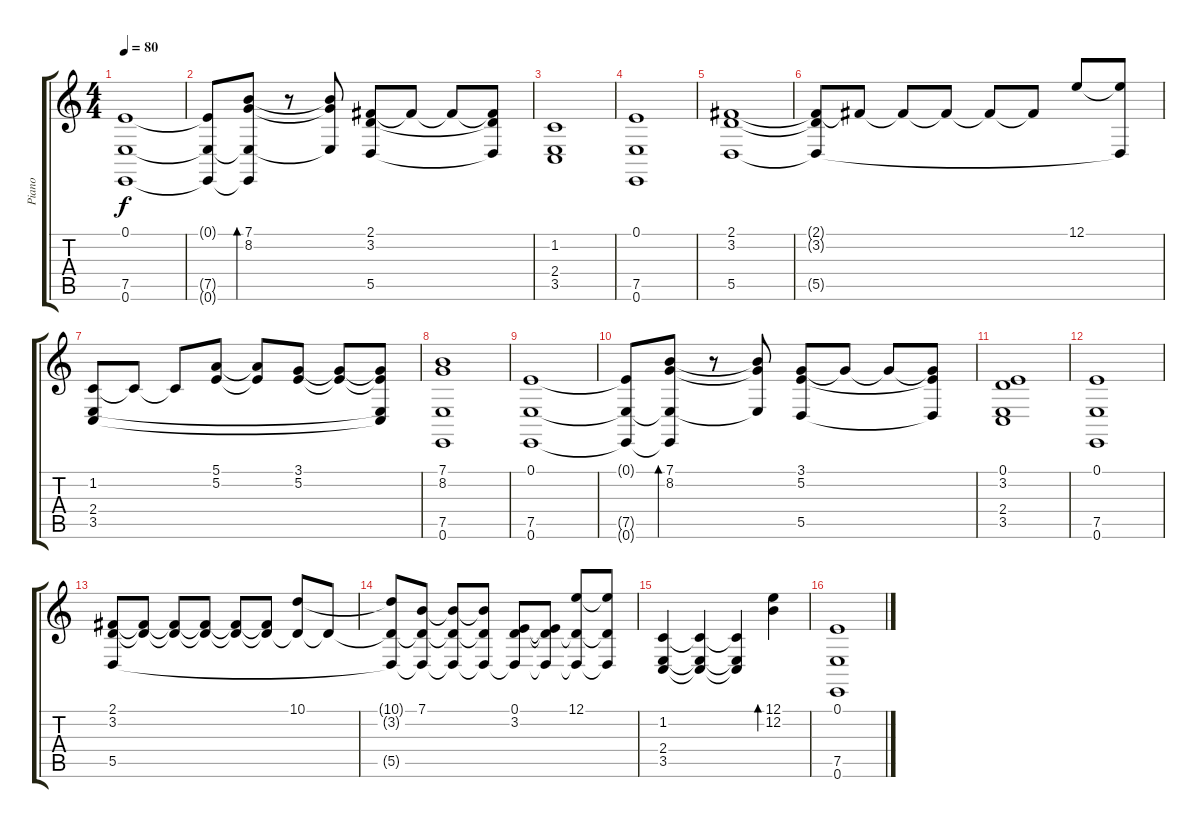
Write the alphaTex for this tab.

\track ("Piano" "Piano") {instrument acousticgrandpiano}
\staff {score tabs}
\tuning (E4 B3 G3 D3 A2 E2) {hide}
\ts (4 4)
\tempo 80
\clef g2
\ks c
(0.1 7.5 0.6).1{dy f} |
(0.1{t} 7.5{t} 0.6{t}).8 (7.1 8.2 7.5{t} 0.6{t}).8{bd 240} r.8 (7.1{t} 8.2{t} 7.5{t}).8 (2.1 3.2 5.5).8 2.1{t}.8 2.1{t}.8 (2.1{t} 3.2{t} 5.5{t}).8 |
(1.2 2.4 3.5).1 |
(0.1 7.5 0.6).1 |
(2.1 3.2 5.5).1 |
(2.1{t} 3.2{t} 5.5{t}).8 2.1{t}.8 2.1{t}.8 2.1{t}.8 2.1{t}.8 2.1{t}.8 12.1.8 (12.1{t} 5.5{t}).8 |
(1.2 2.4 3.5).8 1.2{t}.8 1.2{t}.8 (5.1 5.2).8 (5.1{t} 5.2{t}).8 (3.1 5.2).8 (3.1{t} 5.2{t}).8 (3.1{t} 5.2{t} 2.4{t} 3.5{t}).8 |
(7.1 8.2 7.5 0.6).1 |
(0.1 7.5 0.6).1 |
(0.1{t} 7.5{t} 0.6{t}).8 (7.1 8.2 7.5{t} 0.6{t}).8{bd 240} r.8 (7.1{t} 8.2{t} 7.5{t}).8 (3.1 5.2 5.5).8 3.1{t}.8 3.1{t}.8 (3.1{t} 5.2{t} 5.5{t}).8 |
(0.1 3.2 2.4 3.5).1 |
(0.1 7.5 0.6).1 |
(2.1 3.2 5.5).8 (2.1{t} 3.2{t}).8 (2.1{t} 3.2{t}).8 (2.1{t} 3.2{t}).8 (2.1{t} 3.2{t}).8 (2.1{t} 3.2{t}).8 (10.1 3.2{t}).8 3.2{t}.8 |
(10.1{t} 3.2{t} 5.5{t}).8 (7.1 3.2{t} 5.5{t}).8 (7.1{t} 3.2{t} 5.5{t}).8 (7.1{t} 3.2{t} 5.5{t}).8 (0.1 3.2 5.5{t}).8 (0.1{t} 3.2{t} 5.5{t}).8 (12.1 3.2{t} 5.5{t}).8 (12.1{t} 3.2{t} 5.5{t}).8 |
(1.2 2.4 3.5).4 (1.2{t} 2.4{t} 3.5{t}).4 (1.2{t} 2.4{t} 3.5{t}).4 (12.1 12.2).4{bd 60} |
(0.1 7.5 0.6).1
